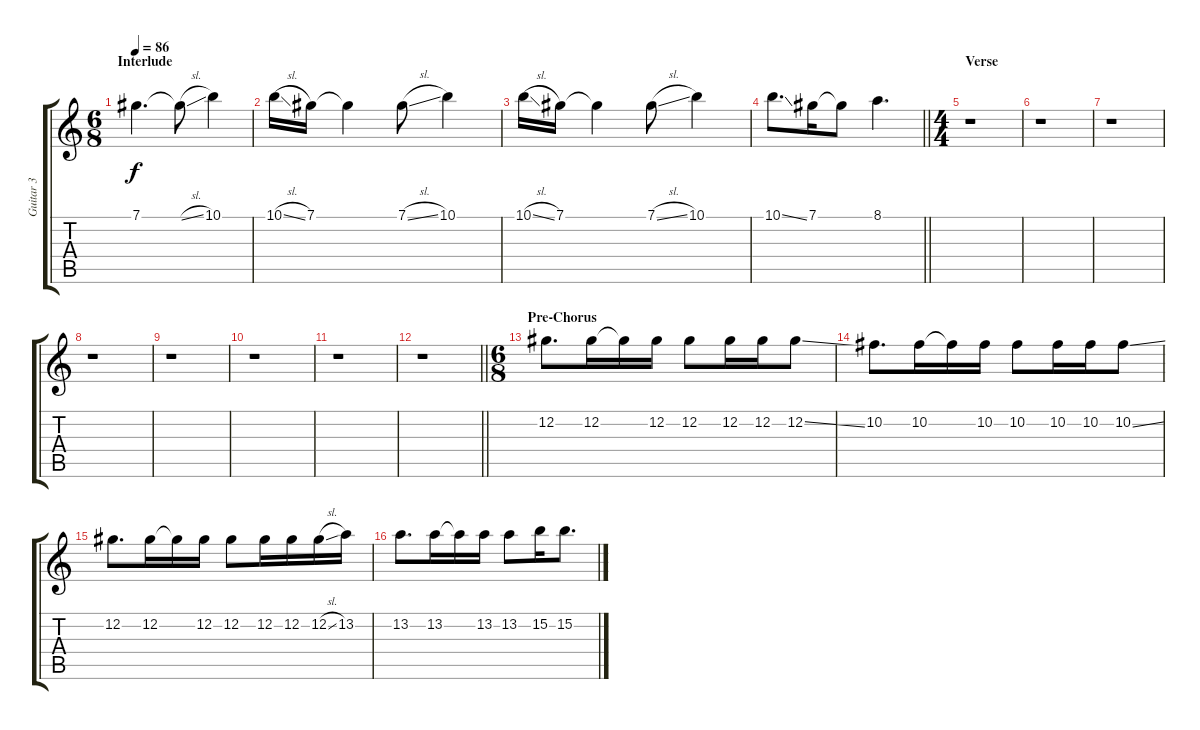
\track ("Guitar 3" "Guitar 3") {instrument distortionguitar}
\staff {score tabs}
\tuning (Db4 Ab3 E3 B2 Gb2 Db2) {hide}
\ts (6 8)
\section ("" "Interlude")
\tempo 86
\clef g2
\ks c
7.1.4{d dy f} 7.1{sl t}.8 10.1.4 |
10.1{sl}.16 7.1.16 7.1{t}.4 7.1{sl}.8 10.1.4 |
10.1{sl}.16 7.1.16 7.1{t}.4 7.1{sl}.8 10.1.4 |
\barLineRight lightlight
10.1{ss}.8{d} 7.1.16 7.1{t}.8 8.1.4{d} |
\ts (4 4)
\section ("" "Verse")
r.1 |
r.1 |
r.1 |
r.1 |
r.1 |
r.1 |
r.1 |
\barLineRight lightlight
r.1 |
\ts (6 8)
\section ("" "Pre-Chorus")
12.2.8{d} 12.2.16 12.2{t}.16 12.2.16 12.2.8 12.2.16 12.2.16 12.2{ss}.8 |
10.2.8{d} 10.2.16 10.2{t}.16 10.2.16 10.2.8 10.2.16 10.2.16 10.2{ss}.8 |
12.2.8{d} 12.2.16 12.2{t}.16 12.2.16 12.2.8 12.2.16 12.2.16 12.2{sl}.16 13.2.16 |
13.2.8{d} 13.2.16 13.2{t}.16 13.2.16 13.2.8 15.2.16 15.2{ss}.8{d}
